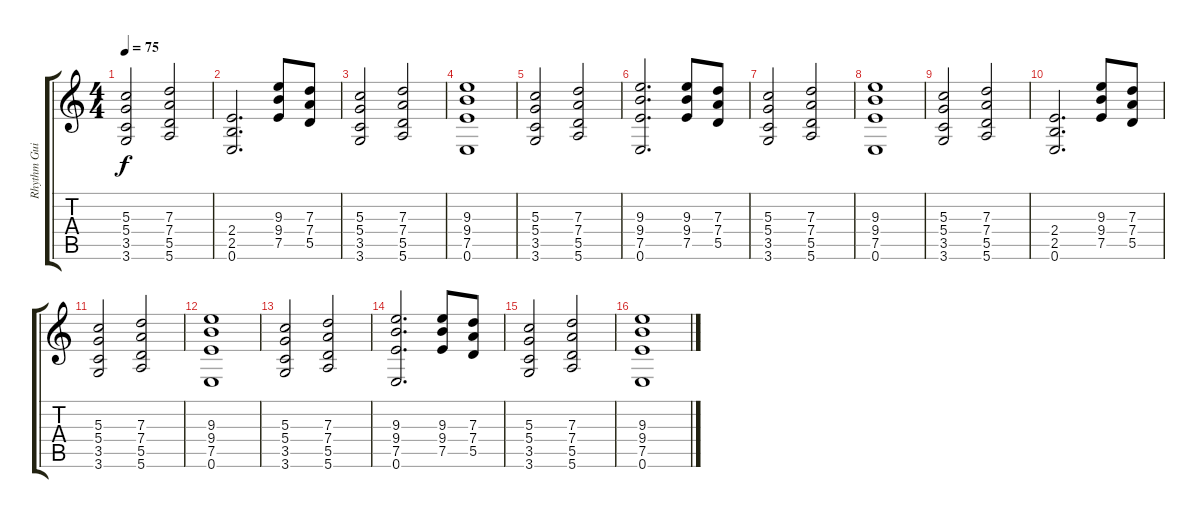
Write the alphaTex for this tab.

\track ("Rhythm Guitar 2" "Rhythm Gui") {instrument overdrivenguitar}
\staff {score tabs}
\tuning (E4 B3 G3 D3 A2 E2) {hide}
\ts (4 4)
\tempo 75
\clef g2
\ks c
(5.3 5.4 3.5 3.6).2{dy f} (7.3 7.4 5.5 5.6).2 |
(2.4 2.5 0.6).2{d} (9.3 9.4 7.5).8 (7.3 7.4 5.5).8 |
(5.3 5.4 3.5 3.6).2 (7.3 7.4 5.5 5.6).2 |
(9.3 9.4 7.5 0.6).1 |
(5.3 5.4 3.5 3.6).2 (7.3 7.4 5.5 5.6).2 |
(9.3 9.4 7.5 0.6).2{d} (9.3 9.4 7.5).8 (7.3 7.4 5.5).8 |
(5.3 5.4 3.5 3.6).2 (7.3 7.4 5.5 5.6).2 |
(9.3 9.4 7.5 0.6).1 |
(5.3 5.4 3.5 3.6).2 (7.3 7.4 5.5 5.6).2 |
(2.4 2.5 0.6).2{d} (9.3 9.4 7.5).8 (7.3 7.4 5.5).8 |
(5.3 5.4 3.5 3.6).2 (7.3 7.4 5.5 5.6).2 |
(9.3 9.4 7.5 0.6).1 |
(5.3 5.4 3.5 3.6).2 (7.3 7.4 5.5 5.6).2 |
(9.3 9.4 7.5 0.6).2{d} (9.3 9.4 7.5).8 (7.3 7.4 5.5).8 |
(5.3 5.4 3.5 3.6).2 (7.3 7.4 5.5 5.6).2 |
(9.3 9.4 7.5 0.6).1
